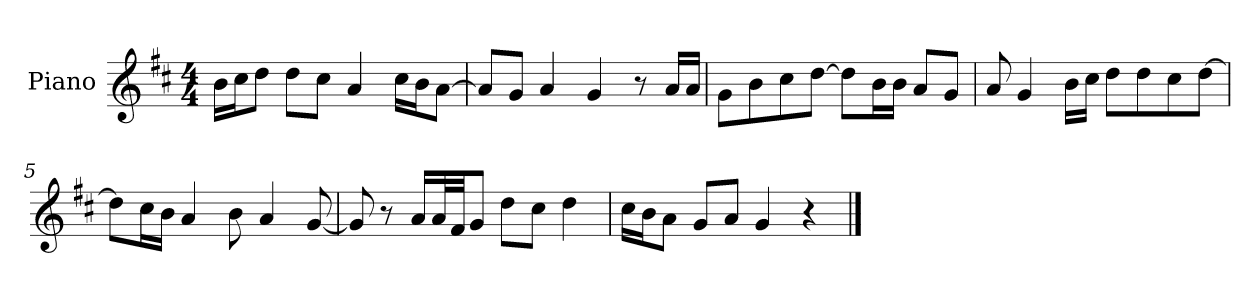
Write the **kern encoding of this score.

**kern
*part1
*staff1
*I"Piano
*I'P-no
*clefG2
*k[f#c#]
*M4/4
*MM90
=1
16b\LL
16cc#\J
8dd\J
8dd\L
8cc#\J
4a/
16cc#\LL
16b\J
[8a\J
=2
8a/L]
8g/J
4a/
4g/
8r
16a/LL
16a/JJ
=3
8g\L
8b\
8cc#\
[8dd\J
8dd\L]
16b\L
16b\JJ
8a/L
8g/J
=4
8a/
4g/
16b\LL
16cc#\JJ
8dd\L
8dd\
8cc#\
[8dd\J
!!LO:LB:g=z
=5
8dd\L]
16cc#\L
16b\JJ
4a/
8b\
4a/
[8g/
=6
8g/]
8r
16a/LL
32a/L
32f#/JJ
8g/J
8dd\L
8cc#\J
4dd\
=7
16cc#\LL
16b\J
8a\J
8g/L
8a/J
4g/
4r
==
*-
